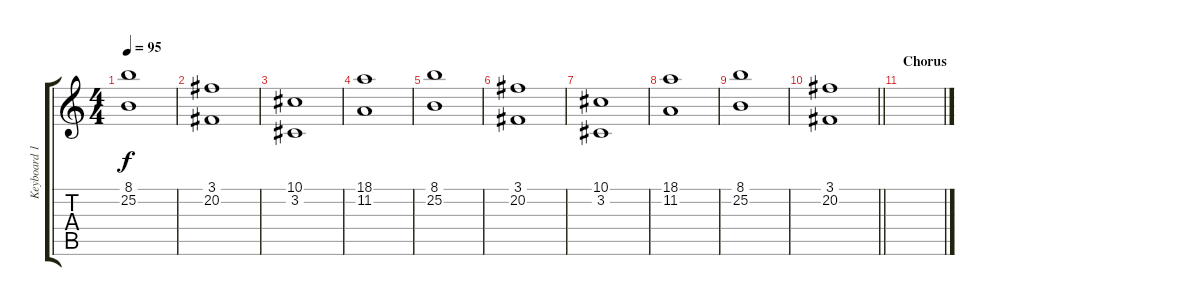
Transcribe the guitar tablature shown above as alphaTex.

\track ("Keyboard 1" "Keyboard 1") {instrument stringensemble1}
\staff {score tabs}
\tuning (Eb4 Bb3 Gb3 Db3 Ab2 Db2) {hide}
\ts (4 4)
\tempo 95
\clef g2
\ks c
(8.1 25.2).1{dy f} |
(3.1 20.2).1 |
(10.1 3.2).1 |
(18.1 11.2).1 |
(8.1 25.2).1 |
(3.1 20.2).1 |
(10.1 3.2).1 |
(18.1 11.2).1 |
(8.1 25.2).1 |
\barLineRight lightlight
(3.1 20.2).1 |
\section ("" "Chorus")
